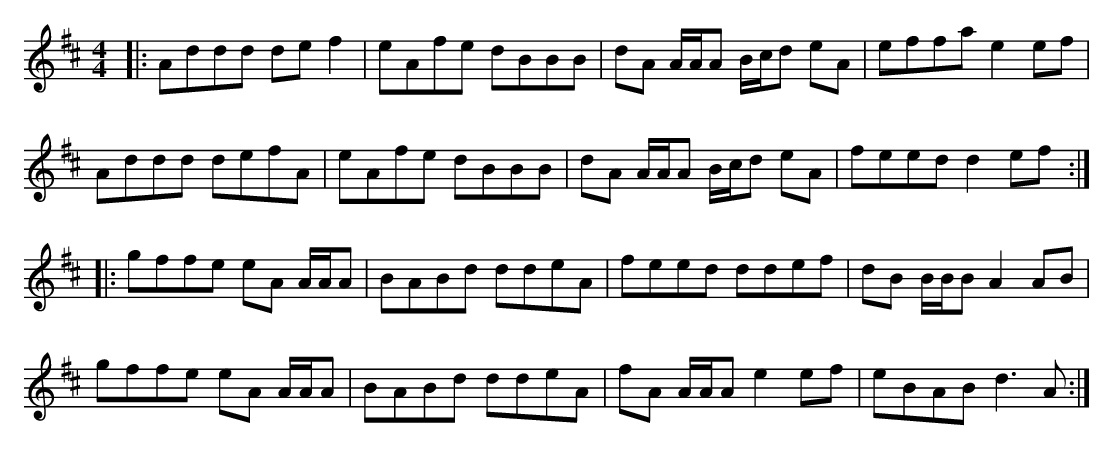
X:1
M:4/4
K:D
|:Addd de f2|eAfe dBBB|dA A/2A/2A B/c/d eA|effa e2 ef|
Addd defA|eAfe dBBB|dA A/2A/2A B/c/d eA|feed d2 ef:|
|:gffe eA A/A/A|BABd ddeA|feed ddef|dB B/B/B A2 AB|
gffe eA A/A/A|BABd ddeA|fA A/A/A e2 ef|eBAB d3 A:|
